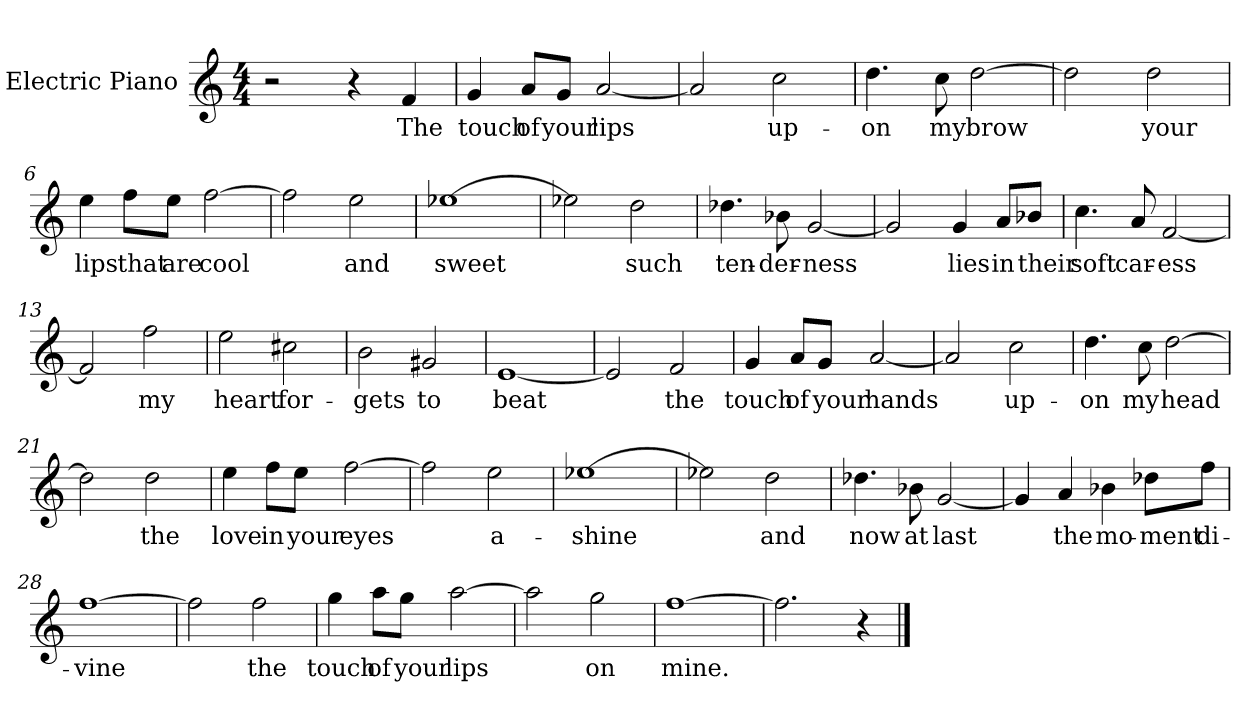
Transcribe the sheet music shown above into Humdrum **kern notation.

**kern	**text
*part1	*part1
*staff1	*staff1
*I"Electric Piano	*
*I'E.Pno	*
*clefG2	*
*k[]	*
*C:	*
*M4/4	*
=1	=1
2r	.
4r	.
4f/	The
=2	=2
4g/	touch
8a/L	of
8g/J	your
[2a/	lips
=3	=3
2a/]	.
2cc\	up-
=4	=4
4.dd\	-on
8cc\	my
[2dd\	brow
=5	=5
2dd\]	.
2dd\	your
!!LO:LB:g=z
=6	=6
4ee\	lips
8ff\L	that
8ee\J	are
[2ff\	cool
=7	=7
2ff\]	.
2ee\	and
=8	=8
[1ee-X	sweet
=9	=9
2ee-X\]	.
2dd\	such
!!LO:LB:g=z
=10	=10
4.dd-X\	ten-
8b-X\	-der-
[2g/	-ness
=11	=11
2g/]	.
4g/	lies
8a/L	in
8b-X/J	their
=12	=12
4.cc\	soft
8a/	car-
[2f/	-ess
=13	=13
2f/]	.
2ff\	my
!!LO:LB:g=z
=14	=14
2ee\	heart
2cc#X\	for-
=15	=15
2b\	-gets
2g#X/	to
=16	=16
[1e	beat
=17	=17
2e/]	.
2f/	the
!!LO:LB:g=z
=18	=18
4g/	touch
8a/L	of
8g/J	your
[2a/	hands
=19	=19
2a/]	.
2cc\	up-
=20	=20
4.dd\	-on
8cc\	my
[2dd\	head
=21	=21
2dd\]	.
2dd\	the
!!LO:LB:g=z
=22	=22
4ee\	love
8ff\L	in
8ee\J	your
[2ff\	eyes
=23	=23
2ff\]	.
2ee\	a-
=24	=24
[1ee-X	shine
=25	=25
2ee-X\]	.
2dd\	and
!!LO:LB:g=z
=26	=26
4.dd-X\	now
8b-X\	at
[2g/	last
=27	=27
4g/]	.
4a/	the
4b-X\	mo-
8dd-X\L	-ment
8ff\J	di-
=28	=28
[1ff	-vine
=29	=29
2ff\]	.
2ff\	the
!!LO:LB:g=z
=30	=30
4gg\	touch
8aa\L	of
8gg\J	your
[2aa\	lips
=31	=31
2aa\]	.
2gg\	on
=32	=32
[1ff	mine.
=33	=33
2.ff\]	.
4r	.
==	==
*-	*-
